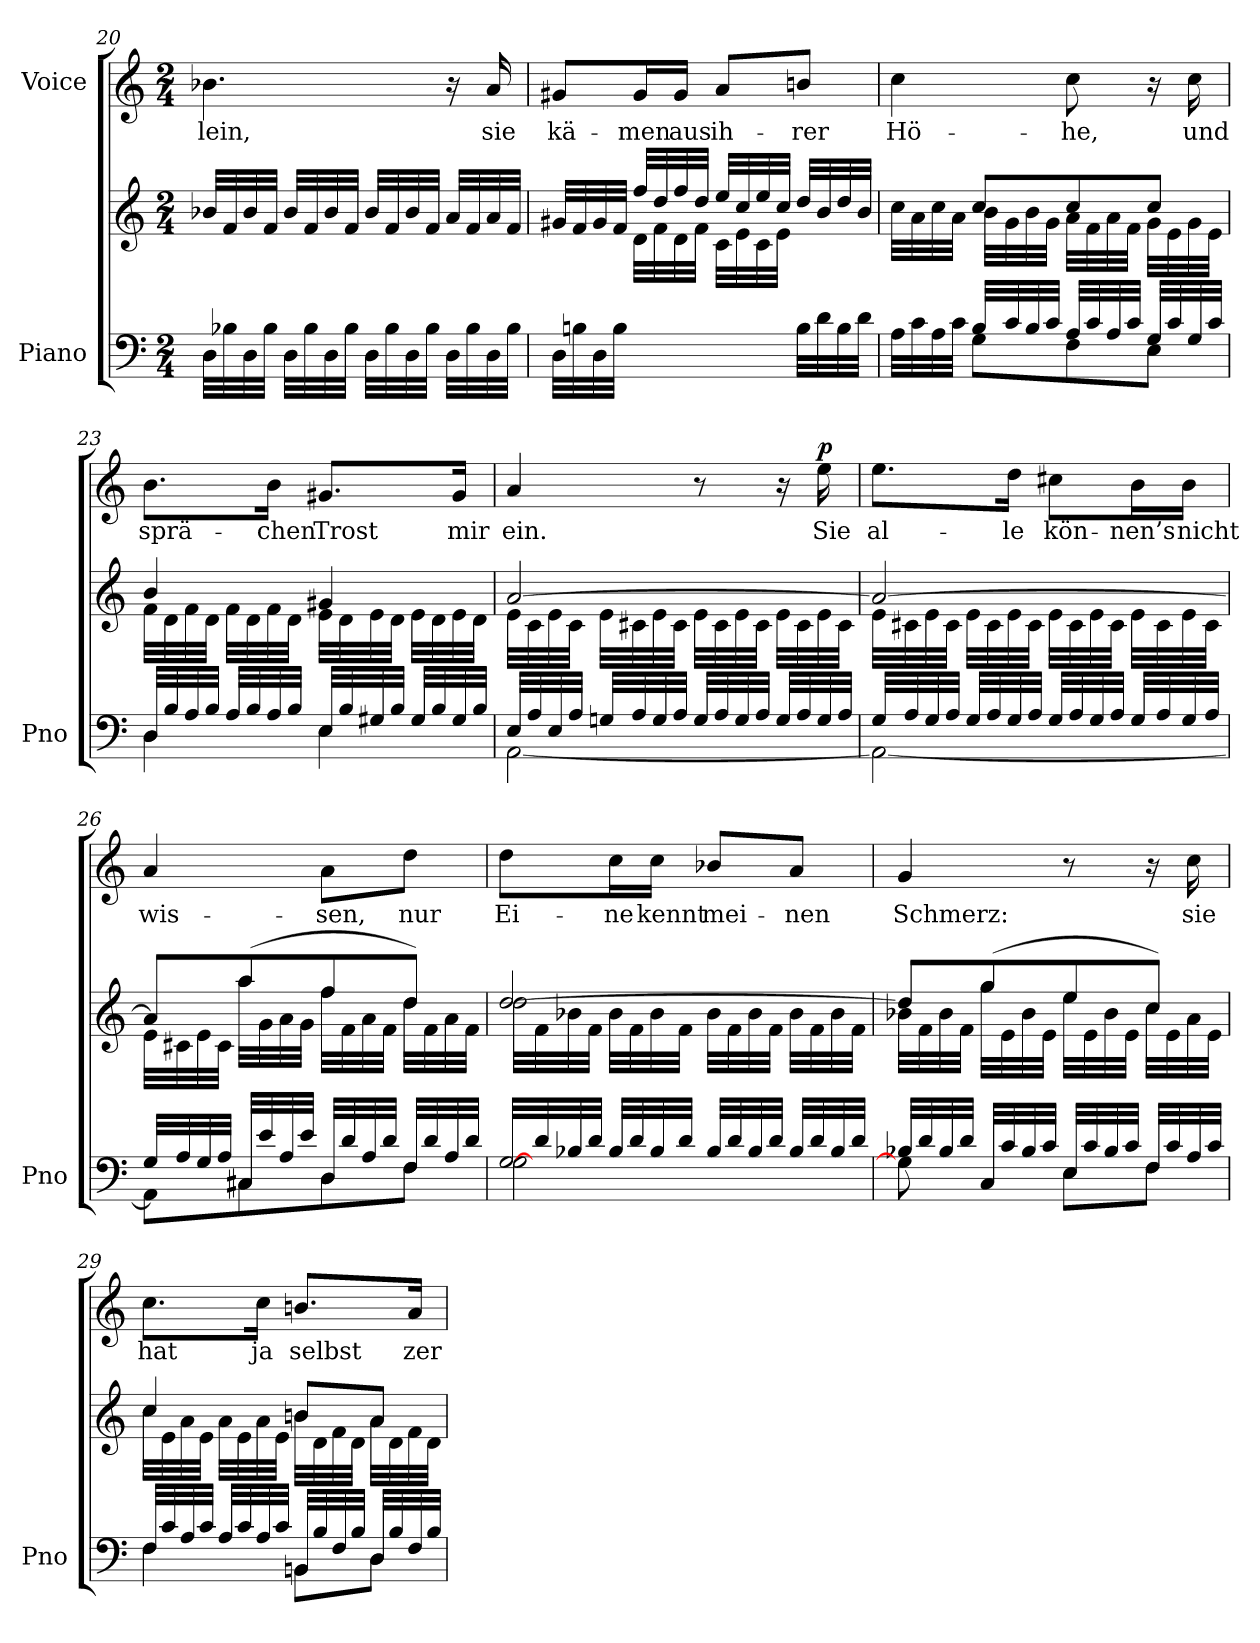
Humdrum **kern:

**kern	**kern	**kern	**text	**dynam
*part2	*part2	*part1	*part1	*part1
*staff3	*staff2	*staff1	*staff1	*staff1
*I"Piano	*	*I"Voice	*	*
*I'Pno	*	*	*	*
*clefF4	*clefG2	*clefG2	*	*
*k[]	*k[]	*k[]	*	*
*M2/4	*M2/4	*M2/4	*	*
=20	=20	=20	=20	=20
!	!	!	!LO:LY:b	!
32D\LLL	32b-X/LLL	4.b-X\	-lein,	.
32B-X\	32f/	.	.	.
32D\	32b-/	.	.	.
32B-\JJJ	32f/JJJ	.	.	.
32D\LLL	32b-/LLL	.	.	.
32B-\	32f/	.	.	.
32D\	32b-/	.	.	.
32B-\JJJ	32f/JJJ	.	.	.
32D\LLL	32b-/LLL	.	.	.
32B-\	32f/	.	.	.
32D\	32b-/	.	.	.
32B-\JJJ	32f/JJJ	.	.	.
32D\LLL	32a/LLL	16r	.	.
32B-\	32f/	.	.	.
!	!	!	!LO:LY:b	!
32D\	32a/	16a/	sie	.
32B-\JJJ	32f/JJJ	.	.	.
!!LO:LB:g=z
=21	=21	=21	=21	=21
*	*^	*	*	*
!	!	!	!	!LO:LY:b	!
32D\LLL	32g#X/LLL	8ryy	8g#X/L	kä-	.
32Bn\	32f/	.	.	.	.
32D\	32g#/	.	.	.	.
32B\JJJ	32f/JJJ	.	.	.	.
!	!	!	!	!LO:LY:b	!
4ryy	32ff/LLL	32d\LLL	16g#/L	-men	.
.	32dd/	32f\	.	.	.
!	!	!	!	!LO:LY:b	!
.	32ff/	32d\	16g#/JJ	aus	.
.	32dd/JJJ	32f\JJJ	.	.	.
!	!	!	!	!LO:LY:b	!
.	32ee/LLL	32c\LLL	8a/L	ih-	.
.	32cc/	32e\	.	.	.
.	32ee/	32c\	.	.	.
.	32cc/JJJ	32e\JJJ	.	.	.
!	!	!	!	!LO:LY:b	!
32B\LLL	32dd/LLL	8ryy	8bn/J	-rer	.
32d\	32b/	.	.	.	.
32B\	32dd/	.	.	.	.
32d\JJJ	32b/JJJ	.	.	.	.
=22	=22	=22	=22	=22	=22
*^	*	*	*	*	*
!	!	!	!	!	!LO:LY:b	!
32A\LLL	8rFyy	32cc\LLL	8rffyy	4cc\	Hö-	.
32c\	.	32a\	.	.	.	.
32A\	.	32cc\	.	.	.	.
32c\JJJ	.	32a\JJJ	.	.	.	.
32B/LLL	8G\L	8cc/L	32b\LLL	.	.	.
32c/	.	.	32g\	.	.	.
32B/	.	.	32b\	.	.	.
32c/JJJ	.	.	32g\JJJ	.	.	.
!	!	!	!	!	!LO:LY:b	!
32A/LLL	8F\	8cc/	32a\LLL	8cc\	-he,	.
32c/	.	.	32f\	.	.	.
32A/	.	.	32a\	.	.	.
32c/JJJ	.	.	32f\JJJ	.	.	.
32G/LLL	8E\J	8cc/J	32g\LLL	16r	.	.
32c/	.	.	32e\	.	.	.
!	!	!	!	!	!LO:LY:b	!
32G/	.	.	32g\	16cc\	und	.
32c/JJJ	.	.	32e\JJJ	.	.	.
=23	=23	=23	=23	=23	=23	=23
!	!	!	!	!	!LO:LY:b	!
32D/LLL	4D\	4b/	32f\LLL	8.b\L	sprä-	.
32B/	.	.	32d\	.	.	.
32A/	.	.	32f\	.	.	.
32B/JJJ	.	.	32d\JJJ	.	.	.
32A/LLL	.	.	32f\LLL	.	.	.
32B/	.	.	32d\	.	.	.
!	!	!	!	!	!LO:LY:b	!
32A/	.	.	32f\	16b\Jk	-chen	.
32B/JJJ	.	.	32d\JJJ	.	.	.
!	!	!	!	!	!LO:LY:b	!
32E/LLL	4E\	4g#X/	32e\LLL	8.g#X/L	Trost	.
32B/	.	.	32d\	.	.	.
32G#X/	.	.	32e\	.	.	.
32B/JJJ	.	.	32d\JJJ	.	.	.
32G#/LLL	.	.	32e\LLL	.	.	.
32B/	.	.	32d\	.	.	.
!	!	!	!	!	!LO:LY:b	!
32G#/	.	.	32e\	16g#/Jk	mir	.
32B/JJJ	.	.	32d\JJJ	.	.	.
!!LO:PB:g=z
=24	=24	=24	=24	=24	=24	=24
!	!	!	!	!	!LO:LY:b	!
32E/LLL	[2AA\	[2a/	32e\LLL	4a/	ein.	.
32A/	.	.	32c\	.	.	.
32E/	.	.	32e\	.	.	.
32A/JJJ	.	.	32c\JJJ	.	.	.
32Gn/LLL	.	.	32e\LLL	.	.	.
32A/	.	.	32c#X\	.	.	.
32G/	.	.	32e\	.	.	.
32A/JJJ	.	.	32c#\JJJ	.	.	.
32G/LLL	.	.	32e\LLL	8r	.	.
32A/	.	.	32c#\	.	.	.
32G/	.	.	32e\	.	.	.
32A/JJJ	.	.	32c#\JJJ	.	.	.
32G/LLL	.	.	32e\LLL	16r	.	.
32A/	.	.	32c#\	.	.	.
!	!	!	!	!	!LO:LY:b	!LO:DY:a
32G/	.	.	32e\	16ee\	Sie	p
32A/JJJ	.	.	32c#\JJJ	.	.	.
=25	=25	=25	=25	=25	=25	=25
!	!	!	!	!	!LO:LY:b	!
32G/LLL	2AA\_	2a/_	32e\LLL	8.ee\L	al-	.
32A/	.	.	32c#X\	.	.	.
32G/	.	.	32e\	.	.	.
32A/JJJ	.	.	32c#\JJJ	.	.	.
32G/LLL	.	.	32e\LLL	.	.	.
32A/	.	.	32c#\	.	.	.
!	!	!	!	!	!LO:LY:b	!
32G/	.	.	32e\	16dd\Jk	-le	.
32A/JJJ	.	.	32c#\JJJ	.	.	.
!	!	!	!	!	!LO:LY:b	!
32G/LLL	.	.	32e\LLL	8cc#X\L	kön-	.
32A/	.	.	32c#\	.	.	.
32G/	.	.	32e\	.	.	.
32A/JJJ	.	.	32c#\JJJ	.	.	.
!	!	!	!	!	!LO:LY:b	!
32G/LLL	.	.	32e\LLL	16b\L	-nen’s	.
32A/	.	.	32c#\	.	.	.
!	!	!	!	!	!LO:LY:b	!
32G/	.	.	32e\	16b\JJ	nicht	.
32A/JJJ	.	.	32c#\JJJ	.	.	.
=26	=26	=26	=26	=26	=26	=26
!	!	!	!	!	!LO:LY:b	!
32G/LLL	8AA\L]	8a/L]	32e\LLL	4a/	wis-	.
32A/	.	.	32c#X\	.	.	.
32G/	.	.	32e\	.	.	.
32A/JJJ	.	.	32c#\JJJ	.	.	.
32C#X/LLL	8C#\	(>8aa/	32aa\LLL	.	.	.
32e/	.	.	32g\	.	.	.
32A/	.	.	32a\	.	.	.
32e/JJJ	.	.	32g\JJJ	.	.	.
!	!	!	!	!	!LO:LY:b	!
32D/LLL	8D\	8ff/	32ff\LLL	8a\L	-sen,	.
32d/	.	.	32f\	.	.	.
32A/	.	.	32a\	.	.	.
32d/JJJ	.	.	32f\JJJ	.	.	.
!	!	!	!	!	!LO:LY:b	!
32F/LLL	8F\J	8dd/J)	32dd\LLL	8dd\J	nur	.
32d/	.	.	32f\	.	.	.
32A/	.	.	32a\	.	.	.
32d/JJJ	.	.	32f\JJJ	.	.	.
!!LO:LB:g=z
=27	=27	=27	=27	=27	=27	=27
!LO:N:head=open	!	!	!LO:N:head=open	!	!LO:LY:b	!
[32G/LLL	2G\	[2dd/	32dd\LLL	8dd\L	Ei-	.
32d/	.	.	32f\	.	.	.
32B-X/	.	.	32b-X\	.	.	.
32d/JJJ	.	.	32f\JJJ	.	.	.
!	!	!	!	!	!LO:LY:b	!
32B-/LLL	.	.	32b-\LLL	16cc\L	-ne	.
32d/	.	.	32f\	.	.	.
!	!	!	!	!	!LO:LY:b	!
32B-/	.	.	32b-\	16cc\JJ	kennt	.
32d/JJJ	.	.	32f\JJJ	.	.	.
!	!	!	!	!	!LO:LY:b	!
32B-/LLL	.	.	32b-\LLL	8b-X/L	mei-	.
32d/	.	.	32f\	.	.	.
32B-/	.	.	32b-\	.	.	.
32d/JJJ	.	.	32f\JJJ	.	.	.
!	!	!	!	!	!LO:LY:b	!
32B-/LLL	.	.	32b-\LLL	8a/J	-nen	.
32d/	.	.	32f\	.	.	.
32B-/	.	.	32b-\	.	.	.
32d/JJJ	.	.	32f\JJJ	.	.	.
=28	=28	=28	=28	=28	=28	=28
!	!	!	!	!	!LO:LY:b	!
32B-X/LLL	8G\]	8dd/L]	32b-X\LLL	4g/	Schmerz:	.
32d/	.	.	32f\	.	.	.
32B-/	.	.	32b-\	.	.	.
32d/JJJ	.	.	32f\JJJ	.	.	.
32C/LLL	8ryy	(>8gg/	32gg\LLL	.	.	.
32c/	.	.	32e\	.	.	.
32B-/	.	.	32b-\	.	.	.
32c/JJJ	.	.	32e\JJJ	.	.	.
!	!LO:N:head=solid	!	!	!	!	!
32E/LLL	8E\L	8ee/	32ee\LLL	8r	.	.
32c/	.	.	32e\	.	.	.
32B-/	.	.	32b-\	.	.	.
32c/JJJ	.	.	32e\JJJ	.	.	.
32F/LLL	8F\J	8cc/J)	32cc\LLL	16r	.	.
32c/	.	.	32e\	.	.	.
!	!	!	!	!	!LO:LY:b	!
32A/	.	.	32a\	16cc\	sie	.
32c/JJJ	.	.	32e\JJJ	.	.	.
=29	=29	=29	=29	=29	=29	=29
!	!	!	!	!	!LO:LY:b	!
32F/LLL	4F\	4cc/	32cc\LLL	8.cc\L	hat	.
32c/	.	.	32e\	.	.	.
32A/	.	.	32a\	.	.	.
32c/JJJ	.	.	32e\JJJ	.	.	.
32A/LLL	.	.	32a\LLL	.	.	.
32c/	.	.	32e\	.	.	.
!	!	!	!	!	!LO:LY:b	!
32A/	.	.	32a\	16cc\Jk	ja	.
32c/JJJ	.	.	32e\JJJ	.	.	.
!	!	!	!	!	!LO:LY:b	!
32BBn/LLL	8BB\L	8bn/L	32b\LLL	8.bn/L	selbst	.
32B/	.	.	32d\	.	.	.
32F/	.	.	32f\	.	.	.
32B/JJJ	.	.	32d\JJJ	.	.	.
32D/LLL	8D\J	8a/J	32a\LLL	.	.	.
32B/	.	.	32d\	.	.	.
!	!	!	!	!	!LO:LY:b	!
32F/	.	.	32f\	16a/Jk	zer-	.
32B/JJJ	.	.	32d\JJJ	.	.	.
*v	*v	*	*	*	*	*
*	*v	*v	*	*	*
=	=	=	=	=
*-	*-	*-	*-	*-
